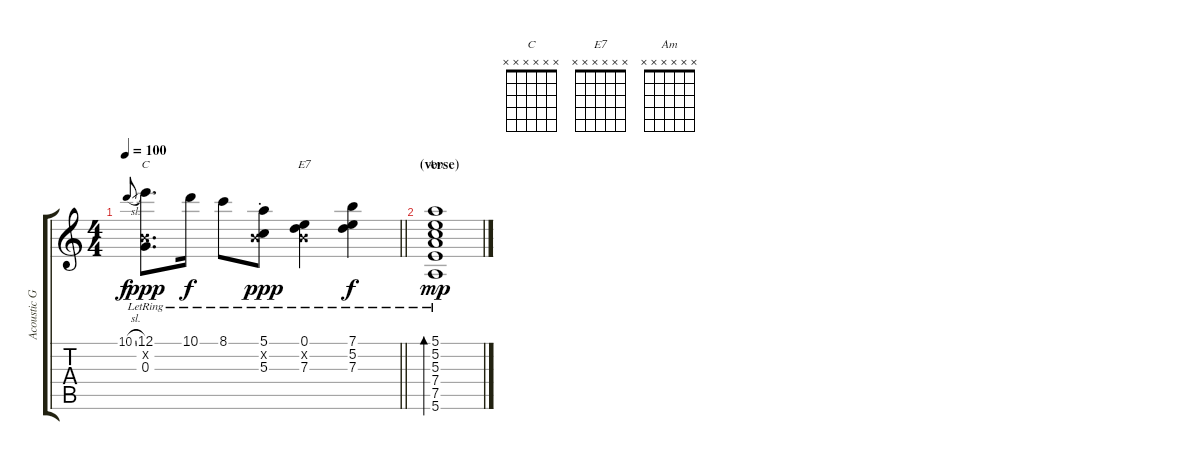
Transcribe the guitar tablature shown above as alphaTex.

\track ("Acoustic Guitar" "Acoustic G") {instrument acousticguitarsteel}
\staff {score tabs}
\tuning (E4 B3 G3 D3 A2 E2) {hide}
\chord ("C" x x x x x x)
\chord ("E7" x x x x x x)
\chord ("Am" x x x x x x)
\ts (4 4)
\tempo 100
\clef g2
\barLineRight lightlight
\ks c
10.1{sl}.8{gr onbeat dy f} (12.1 0.2{x} 0.3{lr}).8{d ch "C" dy ppp} 10.1{lr}.16{dy f} 8.1{lr}.8 (5.1{st lr} 0.2{x} 5.3{st lr}).8{dy ppp} (0.1{lr} 0.2{x} 7.3{lr}).4{ch "E7"} (7.1{lr} 5.2{lr} 7.3{lr}).4{dy f} |
\section ("" "(verse)")
(5.1{lr} 5.2{lr} 5.3{lr} 7.4{lr} 7.5{lr} 5.6{lr}).1{bd 120 ch "Am" dy mp}
